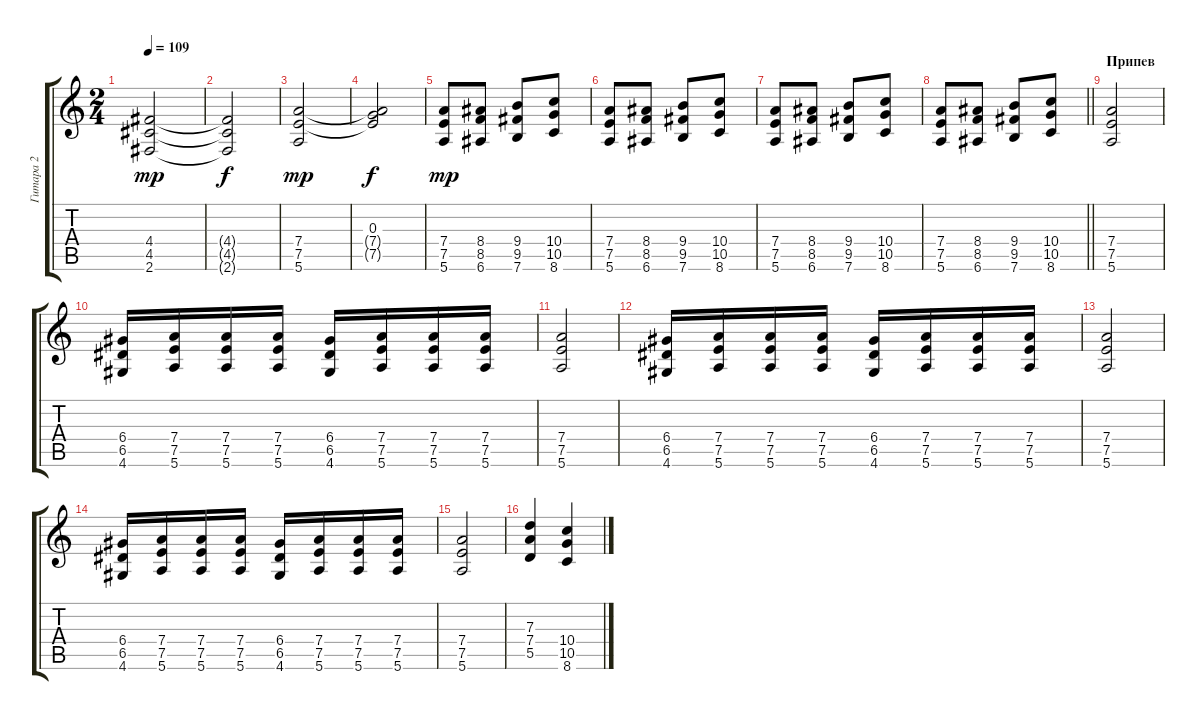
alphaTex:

\track ("Гитара 2" "Гитара 2") {instrument electricguitarclean}
\staff {score tabs}
\tuning (E4 B3 G3 D3 A2 E2) {hide}
\ts (2 4)
\tempo 109
\clef g2
\ks c
(4.4 4.5 2.6).2{dy mp} |
(4.4{t} 4.5{t} 2.6{t}).2{dy f} |
(7.4 7.5 5.6).2{dy mp} |
(0.3 7.4{t} 7.5{t}).2{dy f} |
(7.4 7.5 5.6).8{dy mp} (8.4 8.5 6.6).8 (9.4 9.5 7.6).8 (10.4 10.5 8.6).8 |
(7.4 7.5 5.6).8 (8.4 8.5 6.6).8 (9.4 9.5 7.6).8 (10.4 10.5 8.6).8 |
(7.4 7.5 5.6).8 (8.4 8.5 6.6).8 (9.4 9.5 7.6).8 (10.4 10.5 8.6).8 |
\barLineRight lightlight
(7.4 7.5 5.6).8 (8.4 8.5 6.6).8 (9.4 9.5 7.6).8 (10.4 10.5 8.6).8 |
\section ("" "Припев")
(7.4 7.5 5.6).2 |
(6.4 6.5 4.6).16 (7.4 7.5 5.6).16 (7.4 7.5 5.6).16 (7.4 7.5 5.6).16 (6.4 6.5 4.6).16 (7.4 7.5 5.6).16 (7.4 7.5 5.6).16 (7.4 7.5 5.6).16 |
(7.4 7.5 5.6).2 |
(6.4 6.5 4.6).16 (7.4 7.5 5.6).16 (7.4 7.5 5.6).16 (7.4 7.5 5.6).16 (6.4 6.5 4.6).16 (7.4 7.5 5.6).16 (7.4 7.5 5.6).16 (7.4 7.5 5.6).16 |
(7.4 7.5 5.6).2 |
(6.4 6.5 4.6).16 (7.4 7.5 5.6).16 (7.4 7.5 5.6).16 (7.4 7.5 5.6).16 (6.4 6.5 4.6).16 (7.4 7.5 5.6).16 (7.4 7.5 5.6).16 (7.4 7.5 5.6).16 |
(7.4 7.5 5.6).2 |
(7.3 7.4 5.5).4 (10.4 10.5 8.6).4
